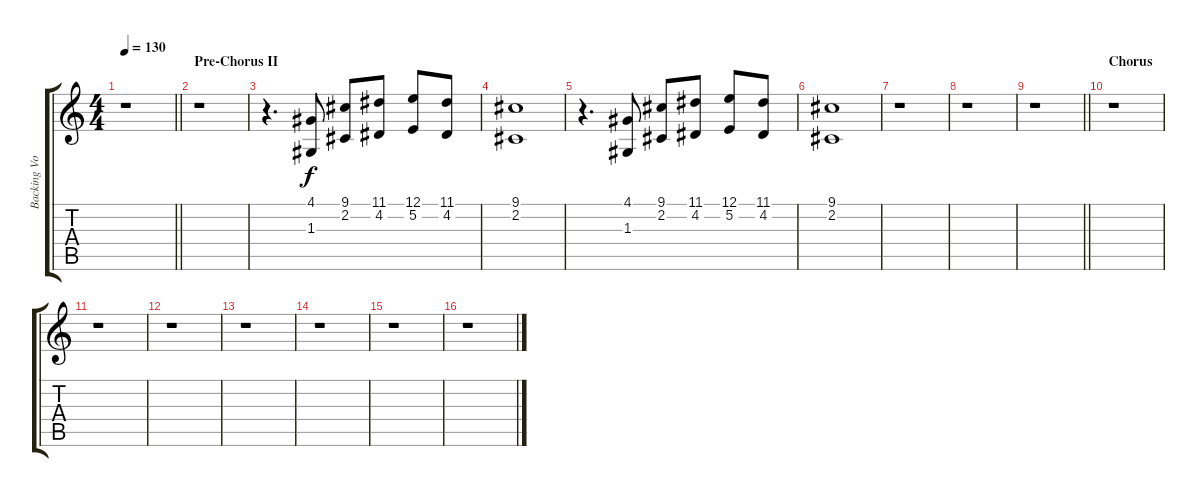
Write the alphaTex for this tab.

\track ("Backing Vocal" "Backing Vo") {instrument choiraahs}
\staff {score tabs}
\tuning (E4 B3 G3 D3 A2 E2) {hide}
\ts (4 4)
\tempo 130
\clef g2
\barLineRight lightlight
\ks c
r.1{dy f} |
\section ("" "Pre-Chorus II")
r.1 |
r.4{d} (4.1 1.3).8 (9.1 2.2).8 (11.1 4.2).8 (12.1 5.2).8 (11.1 4.2).8 |
(9.1 2.2).1 |
r.4{d} (4.1 1.3).8 (9.1 2.2).8 (11.1 4.2).8 (12.1 5.2).8 (11.1 4.2).8 |
(9.1 2.2).1 |
r.1 |
r.1 |
\barLineRight lightlight
r.1 |
\section ("" "Chorus")
r.1 |
r.1 |
r.1 |
r.1 |
r.1 |
r.1 |
r.1
